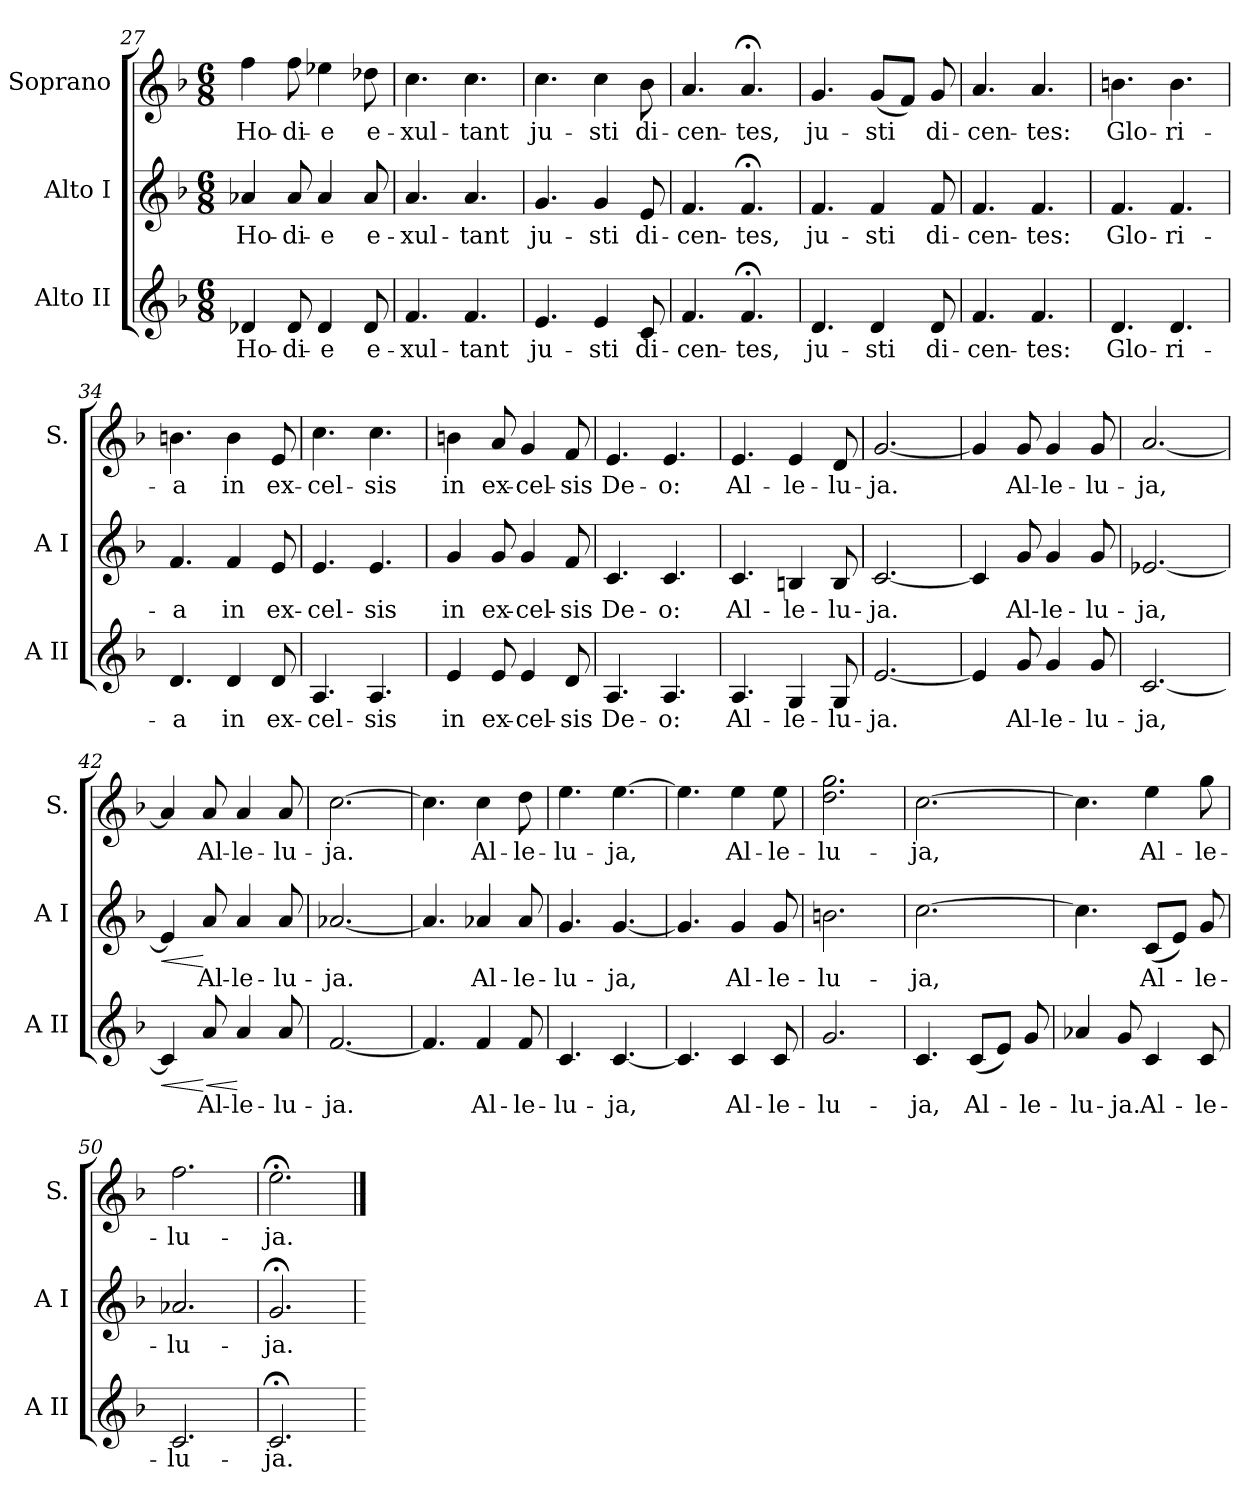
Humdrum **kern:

**kern	**text	**dynam	**kern	**text	**dynam	**kern	**text
*part3	*part3	*part3	*part2	*part2	*part2	*part1	*part1
*staff3	*staff3	*staff3	*staff2	*staff2	*staff2	*staff1	*staff1
*I"Alto II	*	*	*I"Alto I	*	*	*I"Soprano	*
*I'A II	*	*	*I'A I	*	*	*I'S.	*
*clefG2	*	*	*clefG2	*	*	*clefG2	*
*k[b-]	*	*	*k[b-]	*	*	*k[b-]	*
*F:	*	*	*F:	*	*	*F:	*
*M6/8	*	*	*M6/8	*	*	*M6/8	*
=27	=27	=27	=27	=27	=27	=27	=27
!	!LO:LY:b:cj	!	!	!LO:LY:b:cj	!	!	!LO:LY:b:cj
4d-X/	Ho-	.	4a-X/	Ho-	.	4ff\	Ho-
!	!LO:LY:b:cj	!	!	!LO:LY:b:cj	!	!	!LO:LY:b:cj
8d-/	-di-	.	8a-/	-di-	.	8ff\	-di-
!	!LO:LY:b:cj	!	!	!LO:LY:b:cj	!	!	!LO:LY:b:cj
4d-/	-e	.	4a-/	-e	.	4ee-X\	-e
!	!LO:LY:b:cj	!	!	!LO:LY:b:cj	!	!	!LO:LY:b:cj
8d-/	e-	.	8a-/	e-	.	8dd-X\	e-
=28	=28	=28	=28	=28	=28	=28	=28
!	!LO:LY:b:cj	!	!	!LO:LY:b:cj	!	!	!LO:LY:b:cj
4.f/	-xul-	.	4.a/	-xul-	.	4.cc\	-xul-
!	!LO:LY:b:cj	!	!	!LO:LY:b:cj	!	!	!LO:LY:b:cj
4.f/	-tant	.	4.a/	-tant	.	4.cc\	-tant
!!LO:PB:g=z
=29	=29	=29	=29	=29	=29	=29	=29
!	!LO:LY:b:cj	!	!	!LO:LY:b:cj	!	!	!LO:LY:b:cj
4.e/	ju-	.	4.g/	ju-	.	4.cc\	ju-
!	!LO:LY:b:cj	!	!	!LO:LY:b:cj	!	!	!LO:LY:b:cj
4e/	-sti	.	4g/	-sti	.	4cc\	-sti
!	!LO:LY:b:cj	!	!	!LO:LY:b:cj	!	!	!LO:LY:b:cj
8c/	di-	.	8e/	di-	.	8b-\	di-
=30	=30	=30	=30	=30	=30	=30	=30
!	!LO:LY:b:cj	!	!	!LO:LY:b:cj	!	!	!LO:LY:b:cj
4.f/	-cen-	.	4.f/	-cen-	.	4.a/	-cen-
!	!LO:LY:b:cj	!	!	!LO:LY:b:cj	!	!	!LO:LY:b:cj
4.f;</	-tes,	.	4.f;</	-tes,	.	4.a;</	-tes,
=31	=31	=31	=31	=31	=31	=31	=31
!	!LO:LY:b:cj	!	!	!LO:LY:b:cj	!	!	!LO:LY:b:cj
4.d/	ju-	.	4.f/	ju-	.	4.g/	ju-
!	!LO:LY:b:cj	!	!	!LO:LY:b:cj	!	!	!LO:LY:b:cj
4d/	-sti	.	4f/	-sti	.	(<8g/L	-sti
.	.	.	.	.	.	8f/J)	.
!	!LO:LY:b:cj	!	!	!LO:LY:b:cj	!	!	!LO:LY:b:cj
8d/	di-	.	8f/	di-	.	8g/	di-
=32	=32	=32	=32	=32	=32	=32	=32
!	!LO:LY:b:cj	!	!	!LO:LY:b:cj	!	!	!LO:LY:b:cj
4.f/	-cen-	.	4.f/	-cen-	.	4.a/	-cen-
!	!LO:LY:b:cj	!	!	!LO:LY:b:cj	!	!	!LO:LY:b:cj
4.f/	-tes:	.	4.f/	-tes:	.	4.a/	-tes:
!!LO:LB:g=z
=33	=33	=33	=33	=33	=33	=33	=33
!	!LO:LY:b:cj	!	!	!LO:LY:b:cj	!	!	!LO:LY:b:cj
4.d/	Glo-	.	4.f/	Glo-	.	4.bn\	Glo-
!	!LO:LY:b:cj	!	!	!LO:LY:b:cj	!	!	!LO:LY:b:cj
4.d/	-ri-	.	4.f/	-ri-	.	4.b\	-ri-
=34	=34	=34	=34	=34	=34	=34	=34
!	!LO:LY:b:cj	!	!	!LO:LY:b:cj	!	!	!LO:LY:b:cj
4.d/	-a	.	4.f/	-a	.	4.bn\	-a
!	!LO:LY:b:cj	!	!	!LO:LY:b:cj	!	!	!LO:LY:b:cj
4d/	in	.	4f/	in	.	4b\	in
!	!LO:LY:b:cj	!	!	!LO:LY:b:cj	!	!	!LO:LY:b:cj
8d/	ex-	.	8e/	ex-	.	8e/	ex-
=35	=35	=35	=35	=35	=35	=35	=35
!	!LO:LY:b:cj	!	!	!LO:LY:b:cj	!	!	!LO:LY:b:cj
4.A/	-cel-	.	4.e/	-cel-	.	4.cc\	-cel-
!	!LO:LY:b:cj	!	!	!LO:LY:b:cj	!	!	!LO:LY:b:cj
4.A/	-sis	.	4.e/	-sis	.	4.cc\	-sis
=36	=36	=36	=36	=36	=36	=36	=36
!	!LO:LY:b:cj	!	!	!LO:LY:b:cj	!	!	!LO:LY:b:cj
4e/	in	.	4g/	in	.	4bn\	in
!	!LO:LY:b:cj	!	!	!LO:LY:b:cj	!	!	!LO:LY:b:cj
8e/	ex-	.	8g/	ex-	.	8a/	ex-
!	!LO:LY:b:cj	!	!	!LO:LY:b:cj	!	!	!LO:LY:b:cj
4e/	-cel-	.	4g/	-cel-	.	4g/	-cel-
!	!LO:LY:b:cj	!	!	!LO:LY:b:cj	!	!	!LO:LY:b:cj
8d/	-sis	.	8f/	-sis	.	8f/	-sis
!!LO:LB:g=z
=37	=37	=37	=37	=37	=37	=37	=37
!	!LO:LY:b:cj	!	!	!LO:LY:b:cj	!	!	!LO:LY:b:cj
4.A/	De-	.	4.c/	De-	.	4.e/	De-
!	!LO:LY:b:cj	!	!	!LO:LY:b:cj	!	!	!LO:LY:b:cj
4.A/	-o:	.	4.c/	-o:	.	4.e/	-o:
=38	=38	=38	=38	=38	=38	=38	=38
!	!LO:LY:b:cj	!	!	!LO:LY:b:cj	!	!	!LO:LY:b:cj
4.A/	Al-	.	4.c/	Al-	.	4.e/	Al-
!	!LO:LY:b:cj	!	!	!LO:LY:b:cj	!	!	!LO:LY:b:cj
4G/	-le-	.	4Bn/	-le-	.	4e/	-le-
!	!LO:LY:b:cj	!	!	!LO:LY:b:cj	!	!	!LO:LY:b:cj
8G/	-lu-	.	8B/	-lu-	.	8d/	-lu-
=39	=39	=39	=39	=39	=39	=39	=39
!	!LO:LY:b:cj	!	!	!LO:LY:b:cj	!	!	!LO:LY:b:cj
[<2.e/	-ja.	.	[<2.c/	-ja.	.	[<2.g/	-ja.
=40	=40	=40	=40	=40	=40	=40	=40
4e/]	.	.	4c/]	.	.	4g/]	.
!	!LO:LY:b:cj	!	!	!LO:LY:b:cj	!	!	!LO:LY:b:cj
8g/	Al-	.	8g/	Al-	.	8g/	Al-
!	!LO:LY:b:cj	!	!	!LO:LY:b:cj	!	!	!LO:LY:b:cj
4g/	-le-	.	4g/	-le-	.	4g/	-le-
!	!LO:LY:b:cj	!	!	!LO:LY:b:cj	!	!	!LO:LY:b:cj
8g/	-lu-	.	8g/	-lu-	.	8g/	-lu-
!!LO:LB:g=z
=41	=41	=41	=41	=41	=41	=41	=41
!	!LO:LY:b:cj	!	!	!LO:LY:b:cj	!	!	!LO:LY:b:cj
[<2.c/	-ja,	.	[<2.e-X/	-ja,	.	[<2.a/	-ja,
=42	=42	=42	=42	=42	=42	=42	=42
!	!	!LO:HP:b	!	!	!LO:HP:b	!	!
4c/]	.	<	4e-/]	.	<	4a/]	.
!	!LO:LY:b:cj	!LO:HP:n=1:b	!	!LO:LY:b:cj	!	!	!LO:LY:b:cj
8a/	Al-	[ <	8a/	Al-	[	8a/	Al-
!	!LO:LY:b:cj	!	!	!LO:LY:b:cj	!	!	!LO:LY:b:cj
4a/	-le-	[	4a/	-le-	.	4a/	-le-
!	!LO:LY:b:cj	!	!	!LO:LY:b:cj	!	!	!LO:LY:b:cj
8a/	-lu-	.	8a/	-lu-	.	8a/	-lu-
=43	=43	=43	=43	=43	=43	=43	=43
!	!LO:LY:b:cj	!	!	!LO:LY:b:cj	!	!	!LO:LY:b:cj
[<2.f/	-ja.	.	[<2.a-X/	-ja.	.	[>2.cc\	-ja.
=44	=44	=44	=44	=44	=44	=44	=44
4.f/]	.	.	4.a-/]	.	.	4.cc\]	.
!	!LO:LY:b:cj	!	!	!LO:LY:b:cj	!	!	!LO:LY:b:cj
4f/	Al-	.	4a-X/	Al-	.	4cc\	Al-
!	!LO:LY:b:cj	!	!	!LO:LY:b:cj	!	!	!LO:LY:b:cj
8f/	-le-	.	8a-/	-le-	.	8dd\	-le-
!!LO:PB:g=z
=45	=45	=45	=45	=45	=45	=45	=45
!	!LO:LY:b:cj	!	!	!LO:LY:b:cj	!	!	!LO:LY:b:cj
4.c/	-lu-	.	4.g/	-lu-	.	4.ee\	-lu-
!	!LO:LY:b:cj	!	!	!LO:LY:b:cj	!	!	!LO:LY:b:cj
[<4.c/	-ja,	.	[<4.g/	-ja,	.	[>4.ee\	-ja,
=46	=46	=46	=46	=46	=46	=46	=46
4.c/]	.	.	4.g/]	.	.	4.ee\]	.
!	!LO:LY:b:cj	!	!	!LO:LY:b:cj	!	!	!LO:LY:b:cj
4c/	Al-	.	4g/	Al-	.	4ee\	Al-
!	!LO:LY:b:cj	!	!	!LO:LY:b:cj	!	!	!LO:LY:b:cj
8c/	-le-	.	8g/	-le-	.	8ee\	-le-
=47	=47	=47	=47	=47	=47	=47	=47
!	!LO:LY:b:cj	!	!	!LO:LY:b:cj	!	!	!LO:LY:b:cj
2.g/	-lu-	.	2.bn\	-lu-	.	2.gg\ 2.dd\	-lu-
!!LO:LB:g=z
=48	=48	=48	=48	=48	=48	=48	=48
!	!LO:LY:b:cj	!	!	!LO:LY:b:cj	!	!	!LO:LY:b:cj
4.c/	-ja,	.	[>2.cc\	-ja,	.	[>2.cc\	-ja,
!	!LO:LY:b:cj	!	!	!	!	!	!
(<8c/L	Al-	.	.	.	.	.	.
8e/J)	.	.	.	.	.	.	.
!	!LO:LY:b:cj	!	!	!	!	!	!
8g/	-le-	.	.	.	.	.	.
=49	=49	=49	=49	=49	=49	=49	=49
!	!LO:LY:b:cj	!	!	!	!	!	!
4a-X/	-lu-	.	4.cc\]	.	.	4.cc\]	.
!	!LO:LY:b:cj	!	!	!	!	!	!
8g/	-ja.	.	.	.	.	.	.
!	!LO:LY:b:cj	!	!	!LO:LY:b:cj	!	!	!LO:LY:b:cj
4c/	Al-	.	(<8c/L	Al-	.	4ee\	Al-
.	.	.	8e/J)	.	.	.	.
!	!LO:LY:b:cj	!	!	!LO:LY:b:cj	!	!	!LO:LY:b:cj
8c/	-le-	.	8g/	-le-	.	8gg\	-le-
=50	=50	=50	=50	=50	=50	=50	=50
!	!LO:LY:b:cj	!	!	!LO:LY:b:cj	!	!	!LO:LY:b:cj
2.c/	-lu-	.	2.a-X/	-lu-	.	2.ff\	-lu-
=51	=51	=51	=51	=51	=51	=51	=51
!	!LO:LY:b:cj	!	!	!LO:LY:b:cj	!	!	!LO:LY:b:cj
2.c;</	-ja.	.	2.g;</	-ja.	.	2.ee;<\	-ja.
=	==	==	=	==	==	==	==
*-	*-	*-	*-	*-	*-	*-	*-
